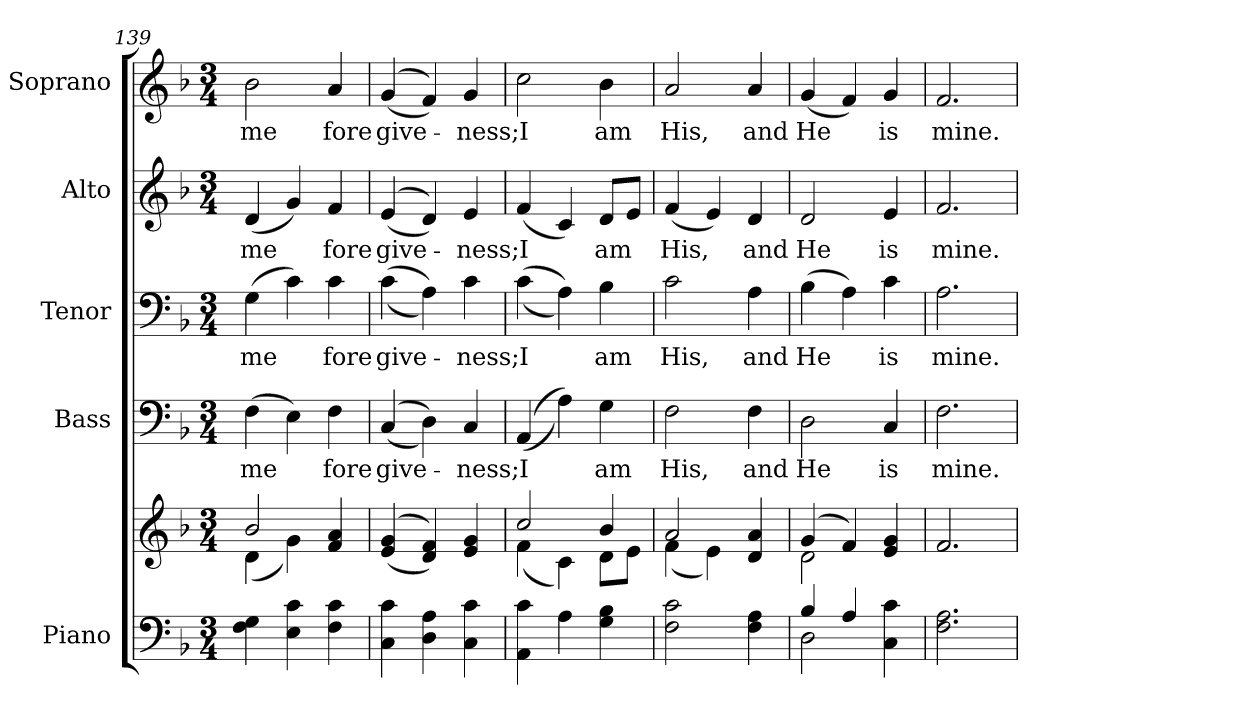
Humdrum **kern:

**kern	**kern	**kern	**text	**kern	**text	**kern	**text	**kern	**text
*part5	*part5	*part4	*part4	*part3	*part3	*part2	*part2	*part1	*part1
*staff6	*staff5	*staff4	*staff4	*staff3	*staff3	*staff2	*staff2	*staff1	*staff1
*I"Piano	*	*I"Bass	*	*I"Tenor	*	*I"Alto	*	*I"Soprano	*
*I'Pno.	*	*I'B.	*	*I'T.	*	*I'A.	*	*I'S.	*
*clefF4	*clefG2	*clefF4	*	*clefF4	*	*clefG2	*	*clefG2	*
*k[b-]	*k[b-]	*k[b-]	*	*k[b-]	*	*k[b-]	*	*k[b-]	*
*F:	*F:	*F:	*	*F:	*	*F:	*	*F:	*
*M3/4	*M3/4	*M3/4	*	*M3/4	*	*M3/4	*	*M3/4	*
=139	=139	=139	=139	=139	=139	=139	=139	=139	=139
*^	*^	*	*	*	*	*	*	*	*
!	!	!	!	!	!LO:LY:b:color=#000000	!	!	!	!	!	!
!	!	!	!	!	!	!	!LO:LY:b:color=#000000	!	!	!	!
!	!	!	!	!	!	!	!	!	!LO:LY:b:color=#000000	!	!
!	!	!	!	!	!	!	!	!	!	!	!LO:LY:b:color=#000000
4Fi\ 4Gi	4ryy	2b-i/	(4di\	(4Fi\	me	(4Gi\	me	(4di/	me	2b-i\	me
4Ei\ 4ci	4ryy	.	4gi\)	4Ei\)	.	4ci\)	.	4gi/)	.	.	.
!	!	!	!	!	!LO:LY:b:color=#000000	!	!	!	!	!	!
!	!	!	!	!	!	!	!LO:LY:b:color=#000000	!	!	!	!
!	!	!	!	!	!	!	!	!	!LO:LY:b:color=#000000	!	!
!	!	!	!	!	!	!	!	!	!	!	!LO:LY:b:color=#000000
4Fi\ 4ci	4ryy	4fi/ 4ai	4ryy	4Fi\	fore	4ci\	fore	4fi/	fore	4ai/	fore
*v	*v	*	*	*	*	*	*	*	*	*	*
*	*v	*v	*	*	*	*	*	*	*	*
=140	=140	=140	=140	=140	=140	=140	=140	=140	=140
*^	*^	*	*	*	*	*	*	*	*
!	!	!	!	!	!LO:LY:b:color=#000000	!	!	!	!	!	!
*v	*v	*	*	*	*	*	*	*	*	*	*
*	*v	*v	*	*	*	*	*	*	*	*
*^	*^	*	*	*	*	*	*	*	*
!	!	!	!	!	!	!	!LO:LY:b:color=#000000	!	!	!	!
*v	*v	*	*	*	*	*	*	*	*	*	*
*	*v	*v	*	*	*	*	*	*	*	*
*^	*^	*	*	*	*	*	*	*	*
!	!	!	!	!	!	!	!	!	!LO:LY:b:color=#000000	!	!
*v	*v	*	*	*	*	*	*	*	*	*	*
*	*v	*v	*	*	*	*	*	*	*	*
*^	*^	*	*	*	*	*	*	*	*
!	!	!	!	!	!	!	!	!	!	!	!LO:LY:b:color=#000000
*v	*v	*	*	*	*	*	*	*	*	*	*
*	*v	*v	*	*	*	*	*	*	*	*
4Ci\ 4ci	((4ei/ 4gi	((4Ci/	give-	((4ci\	give-	((4ei/	give-	((4gi/	give-
4Di\ 4Ai	4di/ 4fi))	4Di\))	.	4Ai\))	.	4di/))	.	4fi/))	.
!	!	!	!LO:LY:b:color=#000000	!	!	!	!	!	!
!	!	!	!	!	!LO:LY:b:color=#000000	!	!	!	!
!	!	!	!	!	!	!	!LO:LY:b:color=#000000	!	!
!	!	!	!	!	!	!	!	!	!LO:LY:b:color=#000000
4Ci\ 4ci	4ei/ 4gi	4Ci/	-ness;	4ci\	-ness;	4ei/	-ness;	4gi/	-ness;
!!LO:PB:g=z
=141	=141	=141	=141	=141	=141	=141	=141	=141	=141
*	*^	*	*	*	*	*	*	*	*
!	!	!	!	!LO:LY:b:color=#000000	!	!	!	!	!	!
!	!	!	!	!	!	!LO:LY:b:color=#000000	!	!	!	!
!	!	!	!	!	!	!	!	!LO:LY:b:color=#000000	!	!
!	!	!	!	!	!	!	!	!	!	!LO:LY:b:color=#000000
4AAi\ 4ci	2cci/	(4fi\	((4AAi/	I	((4ci\	I	(4fi/	I	2cci\	I
4Ai\	.	4ci\)	4Ai\))	.	4Ai\))	.	4ci/)	.	.	.
!	!	!	!	!LO:LY:b:color=#000000	!	!	!	!	!	!
!	!	!	!	!	!	!LO:LY:b:color=#000000	!	!	!	!
!	!	!	!	!	!	!	!	!LO:LY:b:color=#000000	!	!
!	!	!	!	!	!	!	!	!	!	!LO:LY:b:color=#000000
4Gi\ 4B-i	4b-i/	8di\L	4Gi\	am	4B-i\	am	8di/L	am	4b-i\	am
.	.	8ei\J	.	.	.	.	8ei/J	.	.	.
=142	=142	=142	=142	=142	=142	=142	=142	=142	=142	=142
!	!	!	!	!LO:LY:b:color=#000000	!	!	!	!	!	!
!	!	!	!	!	!	!LO:LY:b:color=#000000	!	!	!	!
!	!	!	!	!	!	!	!	!LO:LY:b:color=#000000	!	!
!	!	!	!	!	!	!	!	!	!	!LO:LY:b:color=#000000
2Fi\ 2ci	2ai/	(4fi\	2Fi\	His,	2ci\	His,	(4fi/	His,	2ai/	His,
.	.	4ei\)	.	.	.	.	4ei/)	.	.	.
!	!	!	!	!LO:LY:b:color=#000000	!	!	!	!	!	!
!	!	!	!	!	!	!LO:LY:b:color=#000000	!	!	!	!
!	!	!	!	!	!	!	!	!LO:LY:b:color=#000000	!	!
!	!	!	!	!	!	!	!	!	!	!LO:LY:b:color=#000000
4Fi\ 4Ai	4di/ 4ai	4ryy	4Fi\	and	4Ai\	and	4di/	and	4ai/	and
=143	=143	=143	=143	=143	=143	=143	=143	=143	=143	=143
*^	*	*	*	*	*	*	*	*	*	*
!	!	!	!	!	!LO:LY:b:color=#000000	!	!	!	!	!	!
!	!	!	!	!	!	!	!LO:LY:b:color=#000000	!	!	!	!
!	!	!	!	!	!	!	!	!	!LO:LY:b:color=#000000	!	!
!	!	!	!	!	!	!	!	!	!	!	!LO:LY:b:color=#000000
4B-i/	2Di\	(4gi/	2di\	2Di\	He	(4B-i\	He	2di/	He	(4gi/	He
4Ai/	.	4fi/)	.	.	.	4Ai\)	.	.	.	4fi/)	.
!	!	!	!	!	!LO:LY:b:color=#000000	!	!	!	!	!	!
!	!	!	!	!	!	!	!LO:LY:b:color=#000000	!	!	!	!
!	!	!	!	!	!	!	!	!	!LO:LY:b:color=#000000	!	!
!	!	!	!	!	!	!	!	!	!	!	!LO:LY:b:color=#000000
4Ci\ 4ci	4ryy	4ei/ 4gi	4ryy	4Ci/	is	4ci\	is	4ei/	is	4gi/	is
*v	*v	*	*	*	*	*	*	*	*	*	*
*	*v	*v	*	*	*	*	*	*	*	*
=144	=144	=144	=144	=144	=144	=144	=144	=144	=144
*^	*^	*	*	*	*	*	*	*	*
!	!	!	!	!	!LO:LY:b:color=#000000	!	!	!	!	!	!
*v	*v	*	*	*	*	*	*	*	*	*	*
*	*v	*v	*	*	*	*	*	*	*	*
*^	*^	*	*	*	*	*	*	*	*
!	!	!	!	!	!	!	!LO:LY:b:color=#000000	!	!	!	!
*v	*v	*	*	*	*	*	*	*	*	*	*
*	*v	*v	*	*	*	*	*	*	*	*
*^	*^	*	*	*	*	*	*	*	*
!	!	!	!	!	!	!	!	!	!LO:LY:b:color=#000000	!	!
*v	*v	*	*	*	*	*	*	*	*	*	*
*	*v	*v	*	*	*	*	*	*	*	*
*^	*^	*	*	*	*	*	*	*	*
!	!	!	!	!	!	!	!	!	!	!	!LO:LY:b:color=#000000
*v	*v	*	*	*	*	*	*	*	*	*	*
*	*v	*v	*	*	*	*	*	*	*	*
2.Fi\ 2.Ai	2.fi/	2.Fi\	mine.	2.Ai\	mine.	2.fi/	mine.	2.fi/	mine.
=	=	=	=	=	=	=	=	=	=
*-	*-	*-	*-	*-	*-	*-	*-	*-	*-
